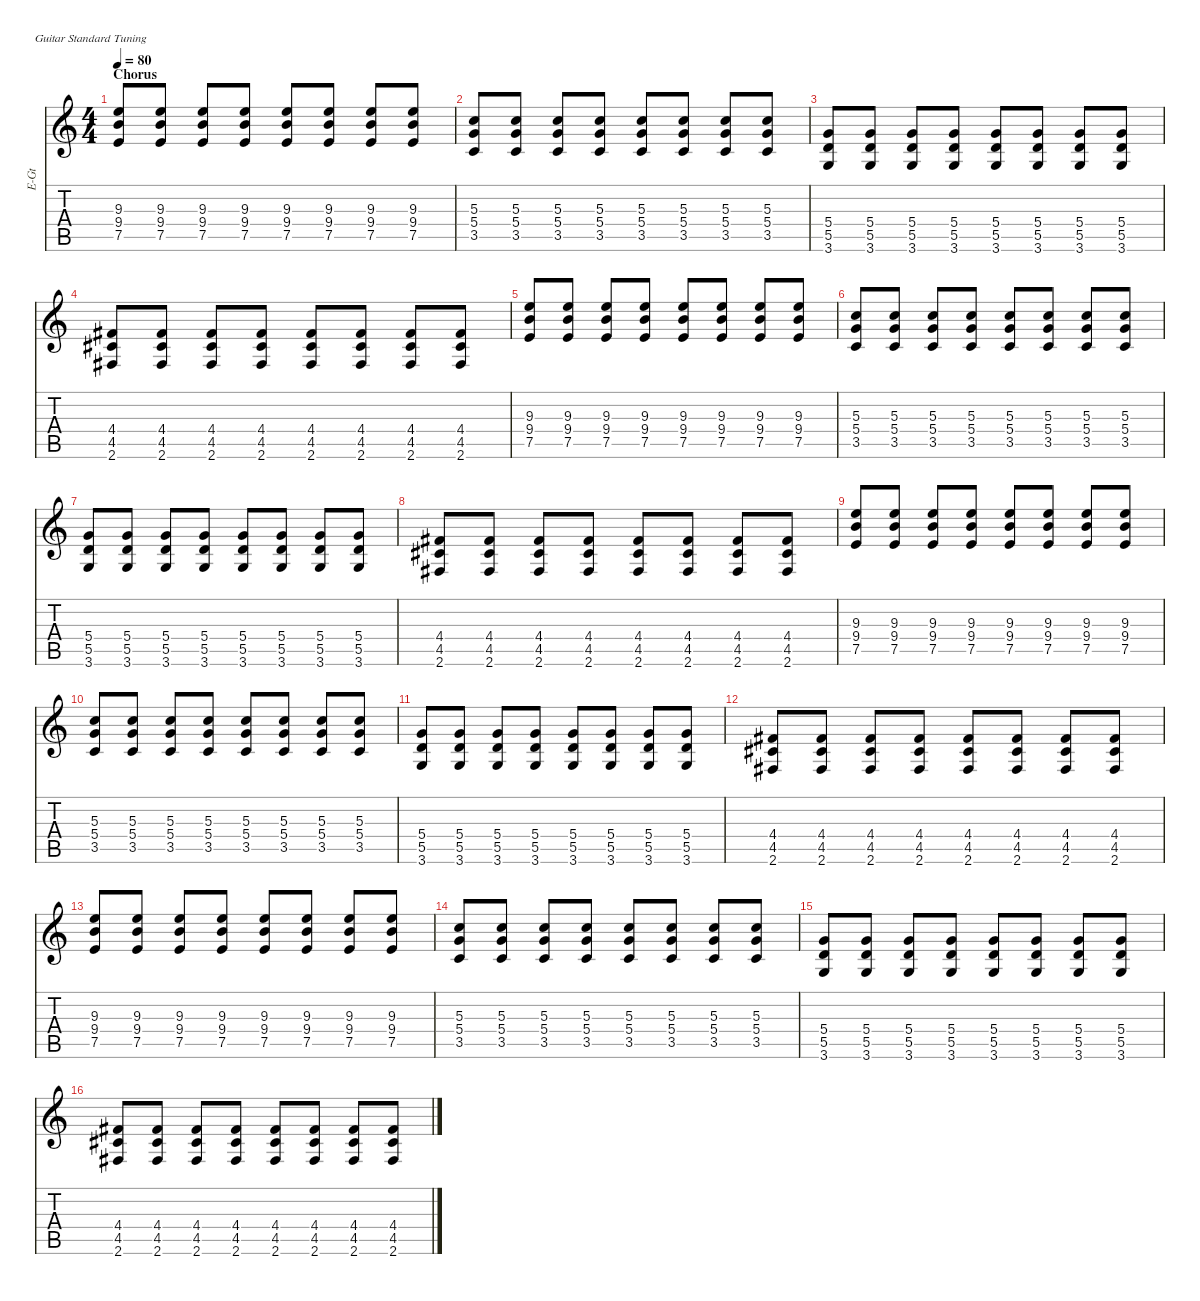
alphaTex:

\hideDynamics
\bracketExtendMode nobrackets
\otherSystemsTrackNameOrientation horizontal
\track ("Guitar1" "E-Gt") {instrument distortionguitar}
\staff {score tabs}
\tuning (E4 B3 G3 D3 A2 E2)
\ts (4 4)
\section ("" "Chorus")
\tempo 80
\clef g2
\ks c
(9.3 9.4 7.5).8{dy f beam Up} (9.3 9.4 7.5).8{beam Up} (9.3 9.4 7.5).8{beam Up} (9.3 9.4 7.5).8{beam Up} (9.3 9.4 7.5).8{beam Up} (9.3 9.4 7.5).8{beam Up} (9.3 9.4 7.5).8{beam Up} (9.3 9.4 7.5).8{beam Up} |
(5.3 5.4 3.5).8{beam Up} (5.3 5.4 3.5).8{beam Up} (5.3 5.4 3.5).8{beam Up} (5.3 5.4 3.5).8{beam Up} (5.3 5.4 3.5).8{beam Up} (5.3 5.4 3.5).8{beam Up} (5.3 5.4 3.5).8{beam Up} (5.3 5.4 3.5).8{beam Up} |
(5.4 5.5 3.6).8{beam Up} (5.4 5.5 3.6).8{beam Up} (5.4 5.5 3.6).8{beam Up} (5.4 5.5 3.6).8{beam Up} (5.4 5.5 3.6).8{beam Up} (5.4 5.5 3.6).8{beam Up} (5.4 5.5 3.6).8{beam Up} (5.4 5.5 3.6).8{beam Up} |
(4.4{acc #} 4.5{acc #} 2.6{acc #}).8{beam Up} (4.4{acc #} 4.5{acc #} 2.6{acc #}).8{beam Up} (4.4{acc #} 4.5{acc #} 2.6{acc #}).8{beam Up} (4.4{acc #} 4.5{acc #} 2.6{acc #}).8{beam Up} (4.4{acc #} 4.5{acc #} 2.6{acc #}).8{beam Up} (4.4{acc #} 4.5{acc #} 2.6{acc #}).8{beam Up} (4.4{acc #} 4.5{acc #} 2.6{acc #}).8{beam Up} (4.4{acc #} 4.5{acc #} 2.6{acc #}).8{beam Up} |
(9.3 9.4 7.5).8{beam Up} (9.3 9.4 7.5).8{beam Up} (9.3 9.4 7.5).8{beam Up} (9.3 9.4 7.5).8{beam Up} (9.3 9.4 7.5).8{beam Up} (9.3 9.4 7.5).8{beam Up} (9.3 9.4 7.5).8{beam Up} (9.3 9.4 7.5).8{beam Up} |
(5.3 5.4 3.5).8{beam Up} (5.3 5.4 3.5).8{beam Up} (5.3 5.4 3.5).8{beam Up} (5.3 5.4 3.5).8{beam Up} (5.3 5.4 3.5).8{beam Up} (5.3 5.4 3.5).8{beam Up} (5.3 5.4 3.5).8{beam Up} (5.3 5.4 3.5).8{beam Up} |
(5.4 5.5 3.6).8{beam Up} (5.4 5.5 3.6).8{beam Up} (5.4 5.5 3.6).8{beam Up} (5.4 5.5 3.6).8{beam Up} (5.4 5.5 3.6).8{beam Up} (5.4 5.5 3.6).8{beam Up} (5.4 5.5 3.6).8{beam Up} (5.4 5.5 3.6).8{beam Up} |
(4.4{acc #} 4.5{acc #} 2.6{acc #}).8{beam Up} (4.4{acc #} 4.5{acc #} 2.6{acc #}).8{beam Up} (4.4{acc #} 4.5{acc #} 2.6{acc #}).8{beam Up} (4.4{acc #} 4.5{acc #} 2.6{acc #}).8{beam Up} (4.4{acc #} 4.5{acc #} 2.6{acc #}).8{beam Up} (4.4{acc #} 4.5{acc #} 2.6{acc #}).8{beam Up} (4.4{acc #} 4.5{acc #} 2.6{acc #}).8{beam Up} (4.4{acc #} 4.5{acc #} 2.6{acc #}).8{beam Up} |
(9.3 9.4 7.5).8{beam Up} (9.3 9.4 7.5).8{beam Up} (9.3 9.4 7.5).8{beam Up} (9.3 9.4 7.5).8{beam Up} (9.3 9.4 7.5).8{beam Up} (9.3 9.4 7.5).8{beam Up} (9.3 9.4 7.5).8{beam Up} (9.3 9.4 7.5).8{beam Up} |
(5.3 5.4 3.5).8{beam Up} (5.3 5.4 3.5).8{beam Up} (5.3 5.4 3.5).8{beam Up} (5.3 5.4 3.5).8{beam Up} (5.3 5.4 3.5).8{beam Up} (5.3 5.4 3.5).8{beam Up} (5.3 5.4 3.5).8{beam Up} (5.3 5.4 3.5).8{beam Up} |
(5.4 5.5 3.6).8{beam Up} (5.4 5.5 3.6).8{beam Up} (5.4 5.5 3.6).8{beam Up} (5.4 5.5 3.6).8{beam Up} (5.4 5.5 3.6).8{beam Up} (5.4 5.5 3.6).8{beam Up} (5.4 5.5 3.6).8{beam Up} (5.4 5.5 3.6).8{beam Up} |
(4.4{acc #} 4.5{acc #} 2.6{acc #}).8{beam Up} (4.4{acc #} 4.5{acc #} 2.6{acc #}).8{beam Up} (4.4{acc #} 4.5{acc #} 2.6{acc #}).8{beam Up} (4.4{acc #} 4.5{acc #} 2.6{acc #}).8{beam Up} (4.4{acc #} 4.5{acc #} 2.6{acc #}).8{beam Up} (4.4{acc #} 4.5{acc #} 2.6{acc #}).8{beam Up} (4.4{acc #} 4.5{acc #} 2.6{acc #}).8{beam Up} (4.4{acc #} 4.5{acc #} 2.6{acc #}).8{beam Up} |
(9.3 9.4 7.5).8{beam Up} (9.3 9.4 7.5).8{beam Up} (9.3 9.4 7.5).8{beam Up} (9.3 9.4 7.5).8{beam Up} (9.3 9.4 7.5).8{beam Up} (9.3 9.4 7.5).8{beam Up} (9.3 9.4 7.5).8{beam Up} (9.3 9.4 7.5).8{beam Up} |
(5.3 5.4 3.5).8{beam Up} (5.3 5.4 3.5).8{beam Up} (5.3 5.4 3.5).8{beam Up} (5.3 5.4 3.5).8{beam Up} (5.3 5.4 3.5).8{beam Up} (5.3 5.4 3.5).8{beam Up} (5.3 5.4 3.5).8{beam Up} (5.3 5.4 3.5).8{beam Up} |
(5.4 5.5 3.6).8{beam Up} (5.4 5.5 3.6).8{beam Up} (5.4 5.5 3.6).8{beam Up} (5.4 5.5 3.6).8{beam Up} (5.4 5.5 3.6).8{beam Up} (5.4 5.5 3.6).8{beam Up} (5.4 5.5 3.6).8{beam Up} (5.4 5.5 3.6).8{beam Up} |
(4.4{acc #} 4.5{acc #} 2.6{acc #}).8{beam Up} (4.4{acc #} 4.5{acc #} 2.6{acc #}).8{beam Up} (4.4{acc #} 4.5{acc #} 2.6{acc #}).8{beam Up} (4.4{acc #} 4.5{acc #} 2.6{acc #}).8{beam Up} (4.4{acc #} 4.5{acc #} 2.6{acc #}).8{beam Up} (4.4{acc #} 4.5{acc #} 2.6{acc #}).8{beam Up} (4.4{acc #} 4.5{acc #} 2.6{acc #}).8{beam Up} (4.4{acc #} 4.5{acc #} 2.6{acc #}).8{beam Up}
